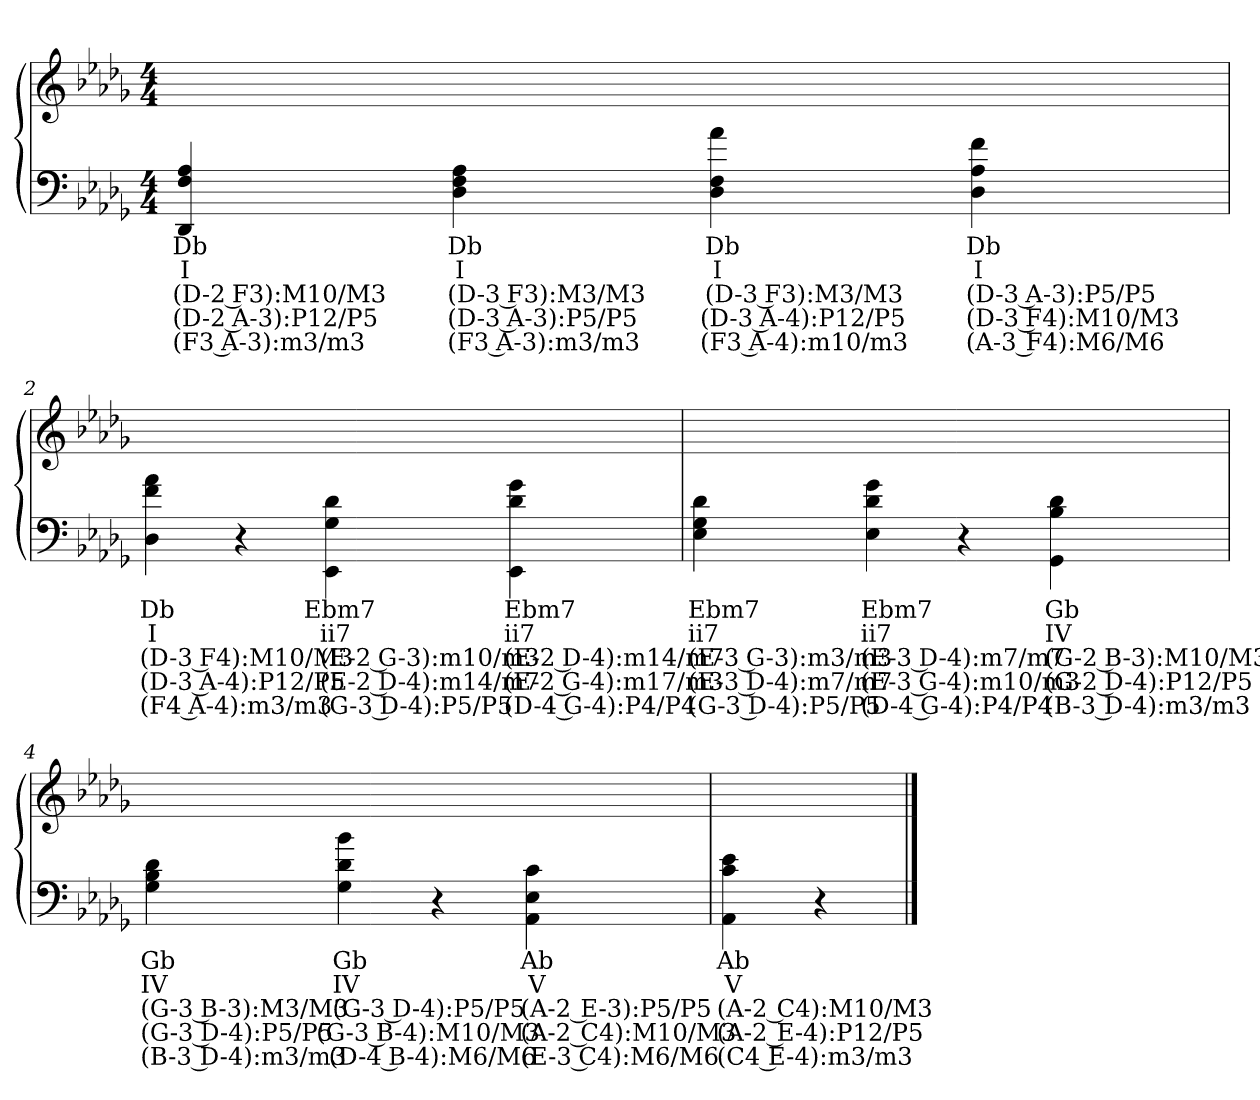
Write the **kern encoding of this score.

**kern	**text	**text	**text	**text	**text	**kern
*part2	*part2	*part2	*part2	*part2	*part2	*part1
*staff2	*staff2	*staff2	*staff2	*staff2	*staff2	*staff1
*clefF4	*	*	*	*	*	*clefG2
*k[b-e-a-d-g-]	*	*	*	*	*	*k[b-e-a-d-g-]
*D-:	*	*	*	*	*	*D-:
*M4/4	*	*	*	*	*	*M4/4
*MM60	*	*	*	*	*	*MM60
=1	=1	=1	=1	=1	=1	=1
4DD- 4F 4A-	Db	I	(D-2 F3):M10/M3	(D-2 A-3):P12/P5	(F3 A-3):m3/m3	1ryy
4D- 4F 4A-	Db	I	(D-3 F3):M3/M3	(D-3 A-3):P5/P5	(F3 A-3):m3/m3	.
4D- 4F 4a-	Db	I	(D-3 F3):M3/M3	(D-3 A-4):P12/P5	(F3 A-4):m10/m3	.
4D- 4A- 4f	Db	I	(D-3 A-3):P5/P5	(D-3 F4):M10/M3	(A-3 F4):M6/M6	.
=2	=2	=2	=2	=2	=2	=2
4D- 4f 4a-	Db	I	(D-3 F4):M10/M3	(D-3 A-4):P12/P5	(F4 A-4):m3/m3	1ryy
4r	.	.	.	.	.	.
4EE- 4G- 4d-	Ebm7	ii7	(E-2 G-3):m10/m3	(E-2 D-4):m14/m7	(G-3 D-4):P5/P5	.
4EE- 4d- 4g-	Ebm7	ii7	(E-2 D-4):m14/m7	(E-2 G-4):m17/m3	(D-4 G-4):P4/P4	.
=3	=3	=3	=3	=3	=3	=3
4E- 4G- 4d-	Ebm7	ii7	(E-3 G-3):m3/m3	(E-3 D-4):m7/m7	(G-3 D-4):P5/P5	1ryy
4E- 4d- 4g-	Ebm7	ii7	(E-3 D-4):m7/m7	(E-3 G-4):m10/m3	(D-4 G-4):P4/P4	.
4r	.	.	.	.	.	.
4GG- 4B- 4d-	Gb	IV	(G-2 B-3):M10/M3	(G-2 D-4):P12/P5	(B-3 D-4):m3/m3	.
=4	=4	=4	=4	=4	=4	=4
4G- 4B- 4d-	Gb	IV	(G-3 B-3):M3/M3	(G-3 D-4):P5/P5	(B-3 D-4):m3/m3	1ryy
4G- 4d- 4b-	Gb	IV	(G-3 D-4):P5/P5	(G-3 B-4):M10/M3	(D-4 B-4):M6/M6	.
4r	.	.	.	.	.	.
4AA- 4E- 4c	Ab	V	(A-2 E-3):P5/P5	(A-2 C4):M10/M3	(E-3 C4):M6/M6	.
=5	=5	=5	=5	=5	=5	=5
4AA- 4c 4e-	Ab	V	(A-2 C4):M10/M3	(A-2 E-4):P12/P5	(C4 E-4):m3/m3	2ryy
4r	.	.	.	.	.	.
==	==	==	==	==	==	==
*-	*-	*-	*-	*-	*-	*-
